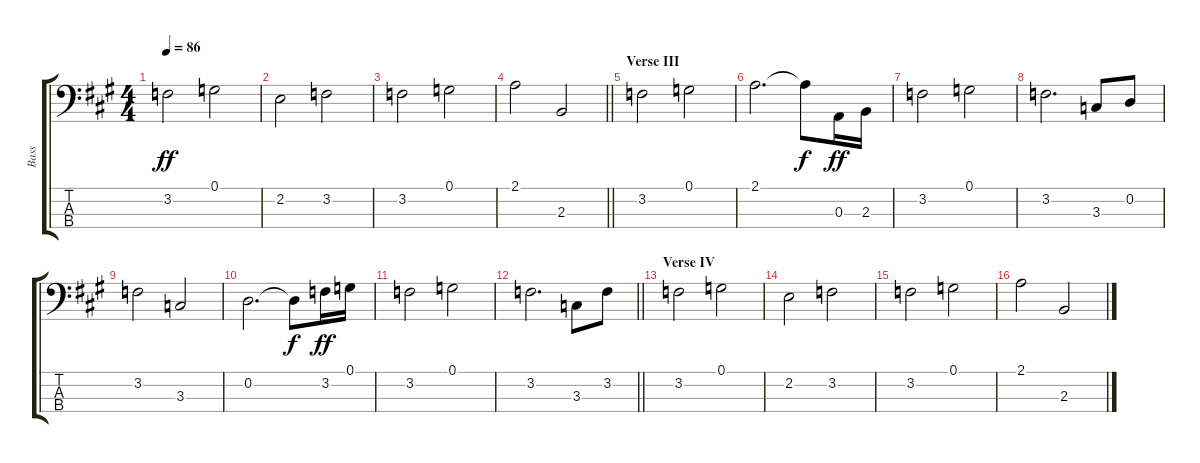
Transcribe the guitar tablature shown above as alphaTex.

\track ("Bass" "Bass") {instrument electricbassfinger}
\staff {score tabs}
\tuning (G2 D2 A1 E1) {hide}
\ts (4 4)
\tempo 86
\clef f4
\ks a
3.2.2{dy ff} 0.1.2 |
2.2.2 3.2.2 |
3.2.2 0.1.2 |
\barLineRight lightlight
2.1.2 2.3.2 |
\section ("" "Verse III")
3.2.2 0.1.2 |
2.1.2{d} 2.1{t}.8{dy f} 0.3.16{dy ff} 2.3.16 |
3.2.2 0.1.2 |
3.2.2{d} 3.3.8 0.2.8 |
3.2.2 3.3.2 |
0.2.2{d} 0.2{t}.8{dy f} 3.2.16{dy ff} 0.1.16 |
3.2.2 0.1.2 |
\barLineRight lightlight
3.2.2{d} 3.3.8 3.2.8 |
\section ("" "Verse IV")
3.2.2 0.1.2 |
2.2.2 3.2.2 |
3.2.2 0.1.2 |
2.1.2 2.3.2
